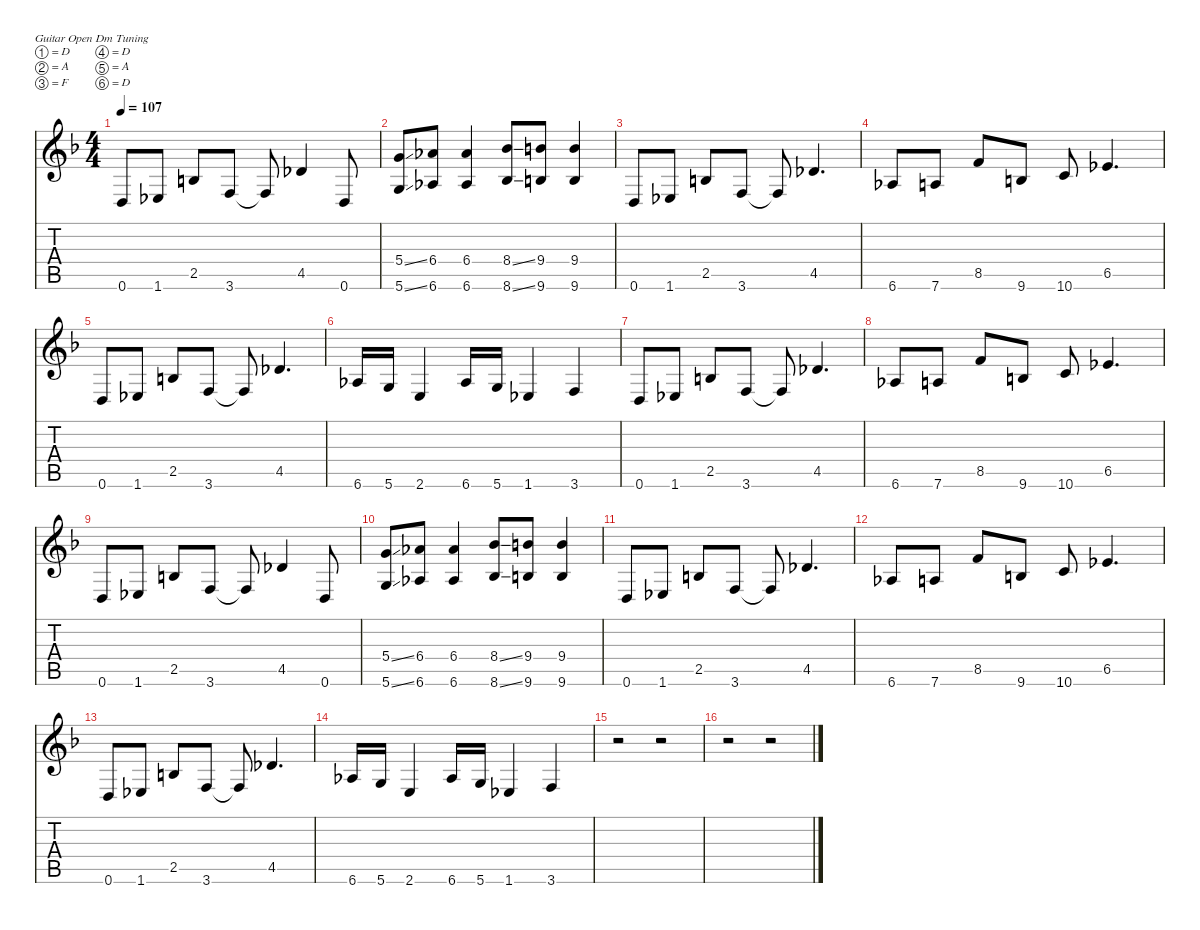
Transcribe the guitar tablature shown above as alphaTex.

\hideDynamics
\bracketExtendMode nobrackets
\singleTrackTrackNamePolicy hidden
\multiTrackTrackNamePolicy hidden
\firstSystemTrackNameMode fullname
\firstSystemTrackNameOrientation horizontal
\otherSystemsTrackNameOrientation horizontal
\track ("Guitar 1" "E-Gt") {defaultSystemsLayout 16 instrument distortionguitar}
\staff {score tabs}
\tuning (D4 A3 F3 D3 A2 D2)
\ts (4 4)
\tempo 107
\clef g2
\ks dminor
0.6{acc forcenatural}.8{dy f beam Up} 1.6{acc b}.8{beam Up} 2.5{acc forcenatural}.8{beam Up} 3.6{acc forcenatural}.8{beam Up} 3.6{t acc forcenatural}.8{beam Up} 4.5{acc b}.4{beam Up} 0.6{acc forcenatural}.8{beam Up} |
(5.4{ss acc forcenatural} 5.6{ss acc forcenatural}).8{beam Up} (6.4{acc b} 6.6{acc b}).8{beam Up} (6.4{acc b} 6.6{acc b}).4{beam Up} (8.4{ss acc b} 8.6{ss acc b}).8{beam Up} (9.4{acc forcenatural} 9.6{acc forcenatural}).8{beam Up} (9.4{acc forcenatural} 9.6{acc forcenatural}).4{beam Up} |
0.6{acc forcenatural}.8{beam Up} 1.6{acc b}.8{beam Up} 2.5{acc forcenatural}.8{beam Up} 3.6{acc forcenatural}.8{beam Up} 3.6{t acc forcenatural}.8{beam Up} 4.5{acc b}.4{d beam Up} |
6.6{acc b}.8{beam Up} 7.6{acc forcenatural}.8{beam Up} 8.5{acc forcenatural}.8{beam Up} 9.6{acc forcenatural}.8{beam Up} 10.6{acc forcenatural}.8{beam Up} 6.5{acc b}.4{d beam Up} |
0.6{acc forcenatural}.8{beam Up} 1.6{acc b}.8{beam Up} 2.5{acc forcenatural}.8{beam Up} 3.6{acc forcenatural}.8{beam Up} 3.6{t acc forcenatural}.8{beam Up} 4.5{acc b}.4{d beam Up} |
6.6{acc b}.16{beam Up} 5.6{acc forcenatural}.16{beam Up} 2.6{acc forcenatural}.4{beam Up} 6.6{acc b}.16{beam Up} 5.6{acc forcenatural}.16{beam Up} 1.6{acc b}.4{beam Up} 3.6{acc forcenatural}.4{beam Up} |
0.6{acc forcenatural}.8{beam Up} 1.6{acc b}.8{beam Up} 2.5{acc forcenatural}.8{beam Up} 3.6{acc forcenatural}.8{beam Up} 3.6{t acc forcenatural}.8{beam Up} 4.5{acc b}.4{d beam Up} |
6.6{acc b}.8{beam Up} 7.6{acc forcenatural}.8{beam Up} 8.5{acc forcenatural}.8{beam Up} 9.6{acc forcenatural}.8{beam Up} 10.6{acc forcenatural}.8{beam Up} 6.5{acc b}.4{d beam Up} |
0.6{acc forcenatural}.8{beam Up} 1.6{acc b}.8{beam Up} 2.5{acc forcenatural}.8{beam Up} 3.6{acc forcenatural}.8{beam Up} 3.6{t acc forcenatural}.8{beam Up} 4.5{acc b}.4{beam Up} 0.6{acc forcenatural}.8{beam Up} |
(5.4{ss acc forcenatural} 5.6{ss acc forcenatural}).8{beam Up} (6.4{acc b} 6.6{acc b}).8{beam Up} (6.4{acc b} 6.6{acc b}).4{beam Up} (8.4{ss acc b} 8.6{ss acc b}).8{beam Up} (9.4{acc forcenatural} 9.6{acc forcenatural}).8{beam Up} (9.4{acc forcenatural} 9.6{acc forcenatural}).4{beam Up} |
0.6{acc forcenatural}.8{beam Up} 1.6{acc b}.8{beam Up} 2.5{acc forcenatural}.8{beam Up} 3.6{acc forcenatural}.8{beam Up} 3.6{t acc forcenatural}.8{beam Up} 4.5{acc b}.4{d beam Up} |
6.6{acc b}.8{beam Up} 7.6{acc forcenatural}.8{beam Up} 8.5{acc forcenatural}.8{beam Up} 9.6{acc forcenatural}.8{beam Up} 10.6{acc forcenatural}.8{beam Up} 6.5{acc b}.4{d beam Up} |
0.6{acc forcenatural}.8{beam Up} 1.6{acc b}.8{beam Up} 2.5{acc forcenatural}.8{beam Up} 3.6{acc forcenatural}.8{beam Up} 3.6{t acc forcenatural}.8{beam Up} 4.5{acc b}.4{d beam Up} |
6.6{acc b}.16{beam Up} 5.6{acc forcenatural}.16{beam Up} 2.6{acc forcenatural}.4{beam Up} 6.6{acc b}.16{beam Up} 5.6{acc forcenatural}.16{beam Up} 1.6{acc b}.4{beam Up} 3.6{acc forcenatural}.4{beam Up} |
r.2{beam Down} r.2{beam Down} |
r.2{beam Down} r.2{beam Down}
